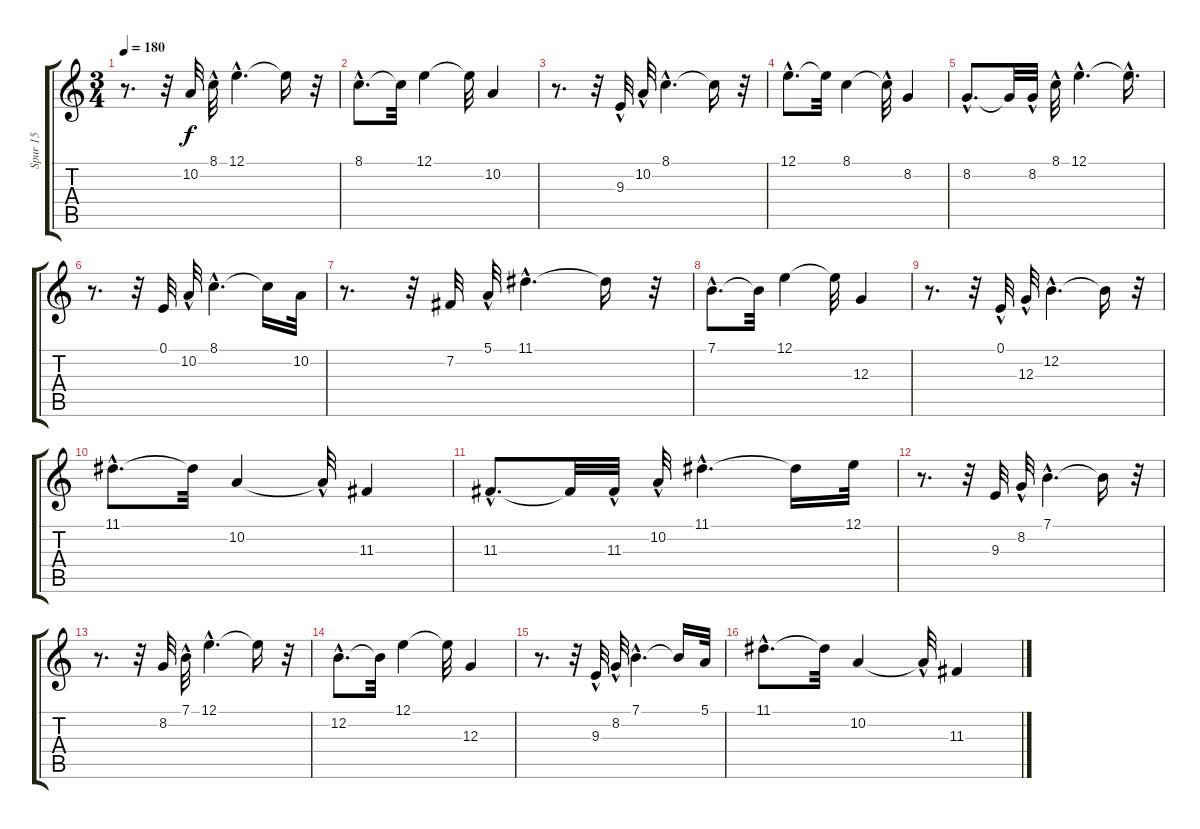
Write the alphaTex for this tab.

\track ("Spur 15" "Spur 15") {instrument orchestralharp}
\staff {score tabs}
\tuning (E4 B3 G3 D3 A2 E2) {hide}
\ts (3 4)
\tempo 180
\clef g2
\ks c
r.8{d dy f} r.32 10.2.32 8.1{hac}.32 12.1{hac}.4{d} 12.1{t}.16 r.32 |
8.1{hac}.8{d} 8.1{t}.32 12.1.4 12.1{t}.32 10.2.4 |
r.8{d} r.32 9.3{hac}.32 10.2{hac}.32 8.1{hac}.4{d} 8.1{t}.16 r.32 |
12.1{hac}.8{d} 12.1{t}.32 8.1.4 8.1{hac t}.32 8.2.4 |
8.2{hac}.8{d} 8.2{t}.32 8.2{hac}.32 8.1{hac}.32 12.1{hac}.4{d} 12.1{hac t}.16{d} |
r.8{d} r.32 0.1.32 10.2{hac}.32 8.1{hac}.4{d} 8.1{t}.16 10.2.32 |
r.8{d} r.32 7.2.32 5.1{hac}.32 11.1{hac}.4{d} 11.1{t}.16 r.32 |
7.1{hac}.8{d} 7.1{t}.32 12.1.4 12.1{t}.32 12.3.4 |
r.8{d} r.32 0.1{hac}.32 12.3{hac}.32 12.2{hac}.4{d} 12.2{t}.16 r.32 |
11.1{hac}.8{d} 11.1{t}.32 10.2.4 10.2{hac t}.32 11.3.4 |
11.3{hac}.8{d} 11.3{t}.32 11.3{hac}.32 10.2{hac}.32 11.1{hac}.4{d} 11.1{t}.16 12.1.32 |
r.8{d} r.32 9.3.32 8.2{hac}.32 7.1{hac}.4{d} 7.1{t}.16 r.32 |
r.8{d} r.32 8.2.32 7.1{hac}.32 12.1{hac}.4{d} 12.1{t}.16 r.32 |
12.2{hac}.8{d} 12.2{t}.32 12.1.4 12.1{t}.32 12.3.4 |
r.8{d} r.32 9.3{hac}.32 8.2{hac}.32 7.1{hac}.4{d} 7.1{t}.16 5.1.32 |
11.1{hac}.8{d} 11.1{t}.32 10.2.4 10.2{hac t}.32 11.3.4
